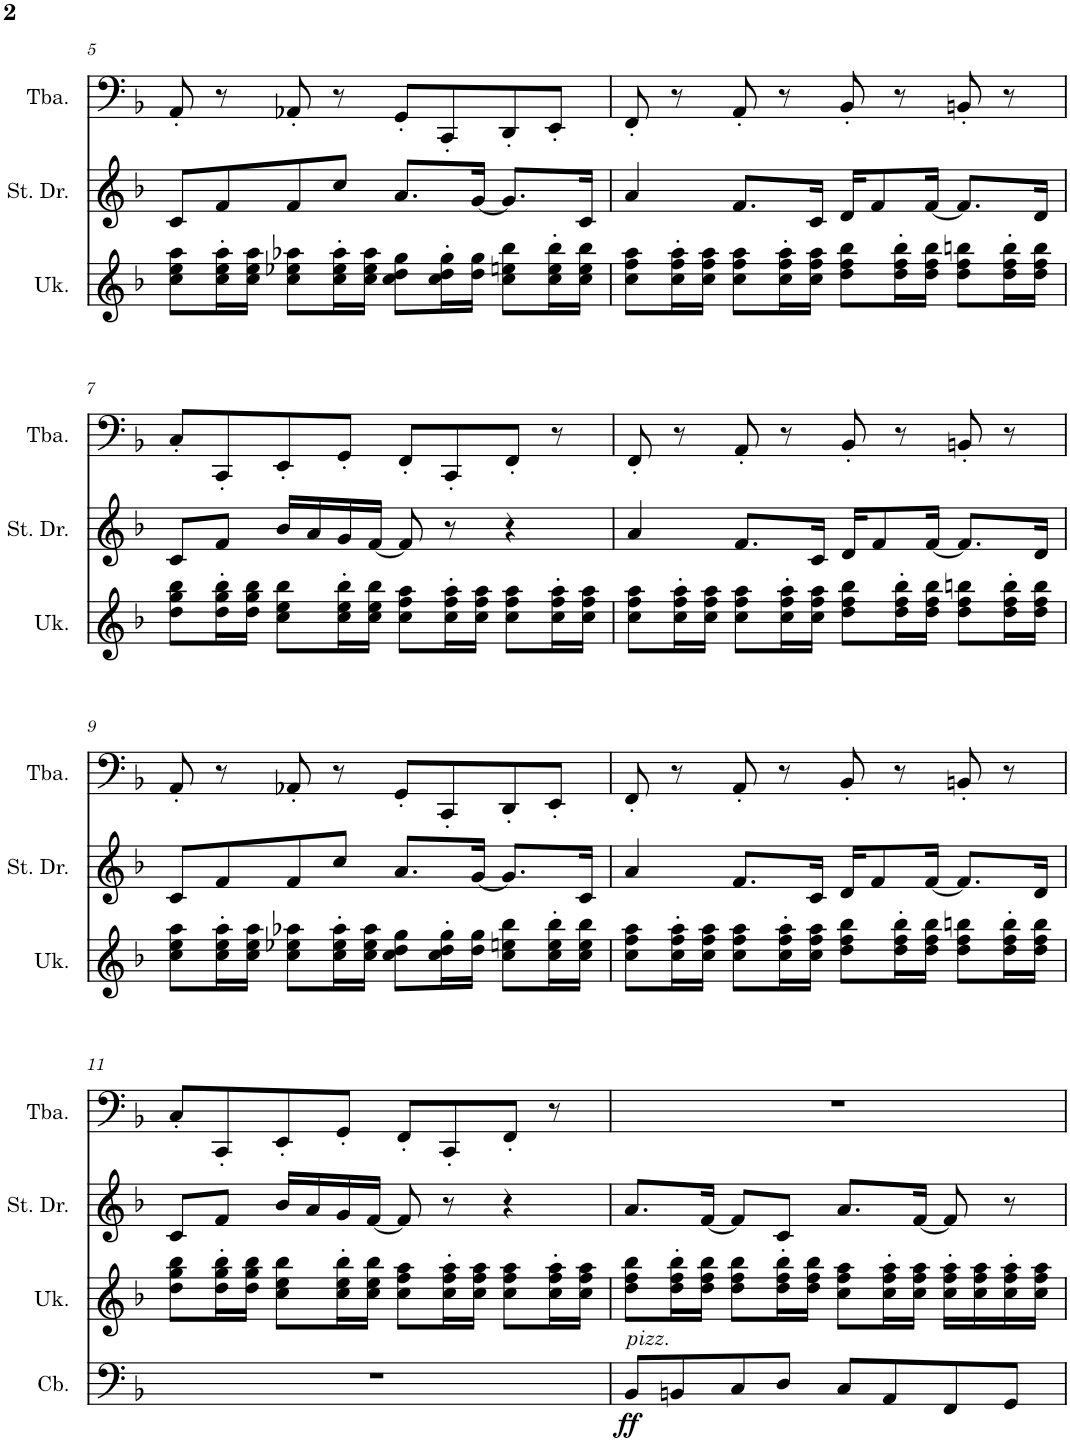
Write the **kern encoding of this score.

**kern	**dynam	**kern	**kern	**kern	**kern	**kern	**kern
*part7	*part7	*part6	*part5	*part4	*part3	*part2	*part1
*staff7	*staff7	*staff6	*staff5	*staff4	*staff3	*staff2	*staff1
*I"Contrabass	*	*I"Ukulele	*I"Steel Drums	*I"Tuba	*I"Ocarina	*I"Tenor Saxophone	*I"Oboe
*I'Cb.	*	*I'Uk.	*I'St. Dr.	*I'Tba.	*I'Oc.	*I'T. Sax.	*I'Ob.
!!LO:PB:g=z
*clefF4	*	*clefG2	*clefG2	*clefF4	*clefG2	*clefF4	*clefG2
*Trd7c12	*	*	*	*	*	*Trd8c14	*
*k[b-]	*	*k[b-]	*k[b-]	*k[b-]	*k[b-]	*k[b-]	*k[b-]
*M4/4	*	*M4/4	*M4/4	*M4/4	*M4/4	*M4/4	*M4/4
*met(c)	*	*met(c)	*met(c)	*met(c)	*met(c)	*met(c)	*met(c)
=5	=5	=5	=5	=5	=5	=5	=5
1r	.	8cc\ 8ee\ 8aa\L	8c/L	8AA'/	1r	1r	1r
.	.	16cc\' 16ee\' 16aa\'L	8f/	8r	.	.	.
.	.	16cc\ 16ee\ 16aa\JJ	.	.	.	.	.
.	.	8cc\ 8ee-X\ 8aa-X\L	8f/	8AA-X'/	.	.	.
.	.	16cc\' 16ee-\' 16aa-\'L	8cc/J	8r	.	.	.
.	.	16cc\ 16ee-\ 16aa-\JJ	.	.	.	.	.
.	.	8cc\ 8dd\ 8gg\L	8.a/L	8GG'/L	.	.	.
.	.	16cc\' 16dd\' 16gg\'L	.	8CC'/	.	.	.
.	.	16dd\ 16gg\JJ	[16g/Jk	.	.	.	.
.	.	8cc\ 8een\ 8bb-\L	8.g/L]	8DD'/	.	.	.
.	.	16cc\' 16ee\' 16bb-\'L	.	8EE'/J	.	.	.
.	.	16cc\ 16ee\ 16bb-\JJ	16c/Jk	.	.	.	.
=6	=6	=6	=6	=6	=6	=6	=6
1r	.	8cc\ 8ff\ 8aa\L	4a/	8FF'/	1r	1r	1r
.	.	16cc\' 16ff\' 16aa\'L	.	8r	.	.	.
.	.	16cc\ 16ff\ 16aa\JJ	.	.	.	.	.
.	.	8cc\ 8ff\ 8aa\L	8.f/L	8AA'/	.	.	.
.	.	16cc\' 16ff\' 16aa\'L	.	8r	.	.	.
.	.	16cc\ 16ff\ 16aa\JJ	16c/Jk	.	.	.	.
.	.	8dd\ 8ff\ 8bb-\L	16d/KL	8BB-'/	.	.	.
.	.	.	8f/	.	.	.	.
.	.	16dd\' 16ff\' 16bb-\'L	.	8r	.	.	.
.	.	16dd\ 16ff\ 16bb-\JJ	[16f/Jk	.	.	.	.
.	.	8dd\ 8ff\ 8bbn\L	8.f/L]	8BBn'/	.	.	.
.	.	16dd\' 16ff\' 16bb\'L	.	8r	.	.	.
.	.	16dd\ 16ff\ 16bb\JJ	16d/Jk	.	.	.	.
!!LO:LB:g=z
=7	=7	=7	=7	=7	=7	=7	=7
1r	.	8dd\ 8gg\ 8bb-\L	8c/L	8C'/L	1r	1r	1r
.	.	16dd\' 16gg\' 16bb-\'L	8f/J	8CC'/	.	.	.
.	.	16dd\ 16gg\ 16bb-\JJ	.	.	.	.	.
.	.	8cc\ 8ee\ 8bb-\L	16b-/LL	8EE'/	.	.	.
.	.	.	16a/	.	.	.	.
.	.	16cc\' 16ee\' 16bb-\'L	16g/	8GG'/J	.	.	.
.	.	16cc\ 16ee\ 16bb-\JJ	[16f/JJ	.	.	.	.
.	.	8cc\ 8ff\ 8aa\L	8f/]	8FF'/L	.	.	.
.	.	16cc\' 16ff\' 16aa\'L	8r	8CC'/	.	.	.
.	.	16cc\ 16ff\ 16aa\JJ	.	.	.	.	.
.	.	8cc\ 8ff\ 8aa\L	4r	8FF'/J	.	.	.
.	.	16cc\' 16ff\' 16aa\'L	.	8r	.	.	.
.	.	16cc\ 16ff\ 16aa\JJ	.	.	.	.	.
=8	=8	=8	=8	=8	=8	=8	=8
1r	.	8cc\ 8ff\ 8aa\L	4a/	8FF'/	1r	1r	1r
.	.	16cc\' 16ff\' 16aa\'L	.	8r	.	.	.
.	.	16cc\ 16ff\ 16aa\JJ	.	.	.	.	.
.	.	8cc\ 8ff\ 8aa\L	8.f/L	8AA'/	.	.	.
.	.	16cc\' 16ff\' 16aa\'L	.	8r	.	.	.
.	.	16cc\ 16ff\ 16aa\JJ	16c/Jk	.	.	.	.
.	.	8dd\ 8ff\ 8bb-\L	16d/KL	8BB-'/	.	.	.
.	.	.	8f/	.	.	.	.
.	.	16dd\' 16ff\' 16bb-\'L	.	8r	.	.	.
.	.	16dd\ 16ff\ 16bb-\JJ	[16f/Jk	.	.	.	.
.	.	8dd\ 8ff\ 8bbn\L	8.f/L]	8BBn'/	.	.	.
.	.	16dd\' 16ff\' 16bb\'L	.	8r	.	.	.
.	.	16dd\ 16ff\ 16bb\JJ	16d/Jk	.	.	.	.
!!LO:LB:g=z
=9	=9	=9	=9	=9	=9	=9	=9
1r	.	8cc\ 8ee\ 8aa\L	8c/L	8AA'/	1r	1r	1r
.	.	16cc\' 16ee\' 16aa\'L	8f/	8r	.	.	.
.	.	16cc\ 16ee\ 16aa\JJ	.	.	.	.	.
.	.	8cc\ 8ee-X\ 8aa-X\L	8f/	8AA-X'/	.	.	.
.	.	16cc\' 16ee-\' 16aa-\'L	8cc/J	8r	.	.	.
.	.	16cc\ 16ee-\ 16aa-\JJ	.	.	.	.	.
.	.	8cc\ 8dd\ 8gg\L	8.a/L	8GG'/L	.	.	.
.	.	16cc\' 16dd\' 16gg\'L	.	8CC'/	.	.	.
.	.	16dd\ 16gg\JJ	[16g/Jk	.	.	.	.
.	.	8cc\ 8een\ 8bb-\L	8.g/L]	8DD'/	.	.	.
.	.	16cc\' 16ee\' 16bb-\'L	.	8EE'/J	.	.	.
.	.	16cc\ 16ee\ 16bb-\JJ	16c/Jk	.	.	.	.
=10	=10	=10	=10	=10	=10	=10	=10
1r	.	8cc\ 8ff\ 8aa\L	4a/	8FF'/	1r	1r	1r
.	.	16cc\' 16ff\' 16aa\'L	.	8r	.	.	.
.	.	16cc\ 16ff\ 16aa\JJ	.	.	.	.	.
.	.	8cc\ 8ff\ 8aa\L	8.f/L	8AA'/	.	.	.
.	.	16cc\' 16ff\' 16aa\'L	.	8r	.	.	.
.	.	16cc\ 16ff\ 16aa\JJ	16c/Jk	.	.	.	.
.	.	8dd\ 8ff\ 8bb-\L	16d/KL	8BB-'/	.	.	.
.	.	.	8f/	.	.	.	.
.	.	16dd\' 16ff\' 16bb-\'L	.	8r	.	.	.
.	.	16dd\ 16ff\ 16bb-\JJ	[16f/Jk	.	.	.	.
.	.	8dd\ 8ff\ 8bbn\L	8.f/L]	8BBn'/	.	.	.
.	.	16dd\' 16ff\' 16bb\'L	.	8r	.	.	.
.	.	16dd\ 16ff\ 16bb\JJ	16d/Jk	.	.	.	.
!!LO:LB:g=z
=11	=11	=11	=11	=11	=11	=11	=11
1r	.	8dd\ 8gg\ 8bb-\L	8c/L	8C'/L	1r	1r	1r
.	.	16dd\' 16gg\' 16bb-\'L	8f/J	8CC'/	.	.	.
.	.	16dd\ 16gg\ 16bb-\JJ	.	.	.	.	.
.	.	8cc\ 8ee\ 8bb-\L	16b-/LL	8EE'/	.	.	.
.	.	.	16a/	.	.	.	.
.	.	16cc\' 16ee\' 16bb-\'L	16g/	8GG'/J	.	.	.
.	.	16cc\ 16ee\ 16bb-\JJ	[16f/JJ	.	.	.	.
.	.	8cc\ 8ff\ 8aa\L	8f/]	8FF'/L	.	.	.
.	.	16cc\' 16ff\' 16aa\'L	8r	8CC'/	.	.	.
.	.	16cc\ 16ff\ 16aa\JJ	.	.	.	.	.
.	.	8cc\ 8ff\ 8aa\L	4r	8FF'/J	.	.	.
.	.	16cc\' 16ff\' 16aa\'L	.	8r	.	.	.
.	.	16cc\ 16ff\ 16aa\JJ	.	.	.	.	.
=12	=12	=12	=12	=12	=12	=12	=12
!LO:TX:a:i:t=pizz.	!	!	!	!	!	!	!
!	!LO:DY:b	!	!	!	!	!	!
8BB-/L	ff	8dd\ 8ff\ 8bb-\L	8.a/L	1r	1r	1r	1r
8BBn/	.	16dd\' 16ff\' 16bb-\'L	.	.	.	.	.
.	.	16dd\ 16ff\ 16bb-\JJ	[16f/Jk	.	.	.	.
8C/	.	8dd\ 8ff\ 8bb-\L	8f/L]	.	.	.	.
8D/J	.	16dd\' 16ff\' 16bb-\'L	8c/J	.	.	.	.
.	.	16dd\ 16ff\ 16bb-\JJ	.	.	.	.	.
8C/L	.	8cc\ 8ff\ 8aa\L	8.a/L	.	.	.	.
8AA/	.	16cc\' 16ff\' 16aa\'L	.	.	.	.	.
.	.	16cc\ 16ff\ 16aa\JJ	[16f/Jk	.	.	.	.
8FF/	.	16cc\' 16ff\' 16aa\'LL	8f/]	.	.	.	.
.	.	16cc\ 16ff\ 16aa\	.	.	.	.	.
8GG/J	.	16cc\' 16ff\' 16aa\'	8r	.	.	.	.
.	.	16cc\ 16ff\ 16aa\JJ	.	.	.	.	.
=	=	=	=	=	=	=	=
*-	*-	*-	*-	*-	*-	*-	*-
